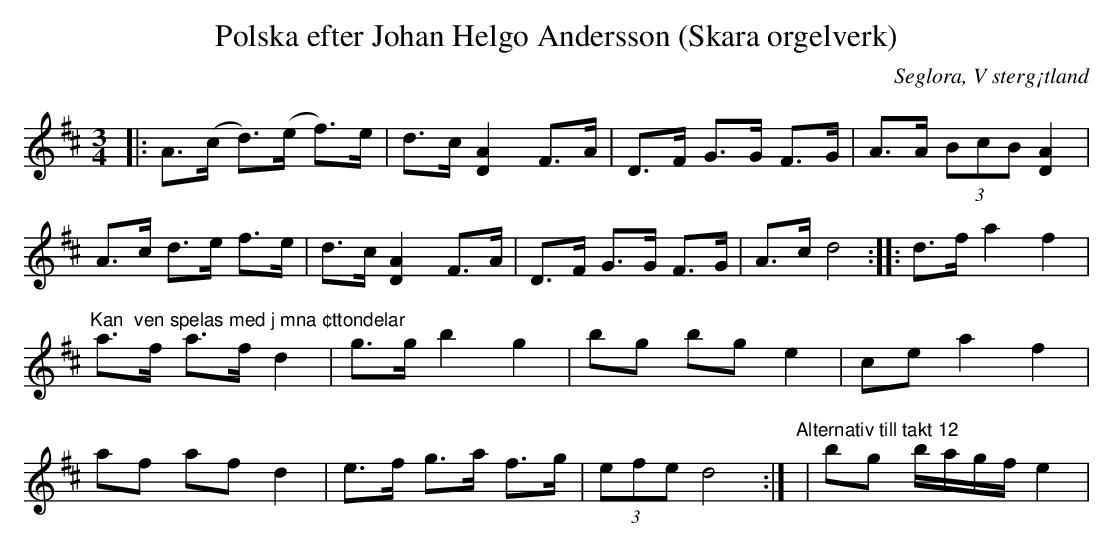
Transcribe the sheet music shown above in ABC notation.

X:1
T:Polska efter Johan Helgo Andersson (Skara orgelverk)
O:Seglora, V sterg¡tland
M:3/4
L:1/8
K:D
|: A>(c d>)(e f>)e| d>c [A2D2] F>A | D>F G>G F>G | A>A (3BcB [A2D2] |!
   A>c d>e f>e| d>c [A2D2] F>A | D>F G>G F>G | A>c d4 :|!
|: d>f a2 f2 |"^Kan  ven spelas med j mna ¢ttondelar" a>f a>f d2 | g>g b2 g2 | bg bg e2 |!
ce a2 f2 | af af d2 | e>f g>a f>g | (3efe d4 :|!
"^Alternativ till takt 12"| bg b/2a/2g/2f/2 e2 |!
